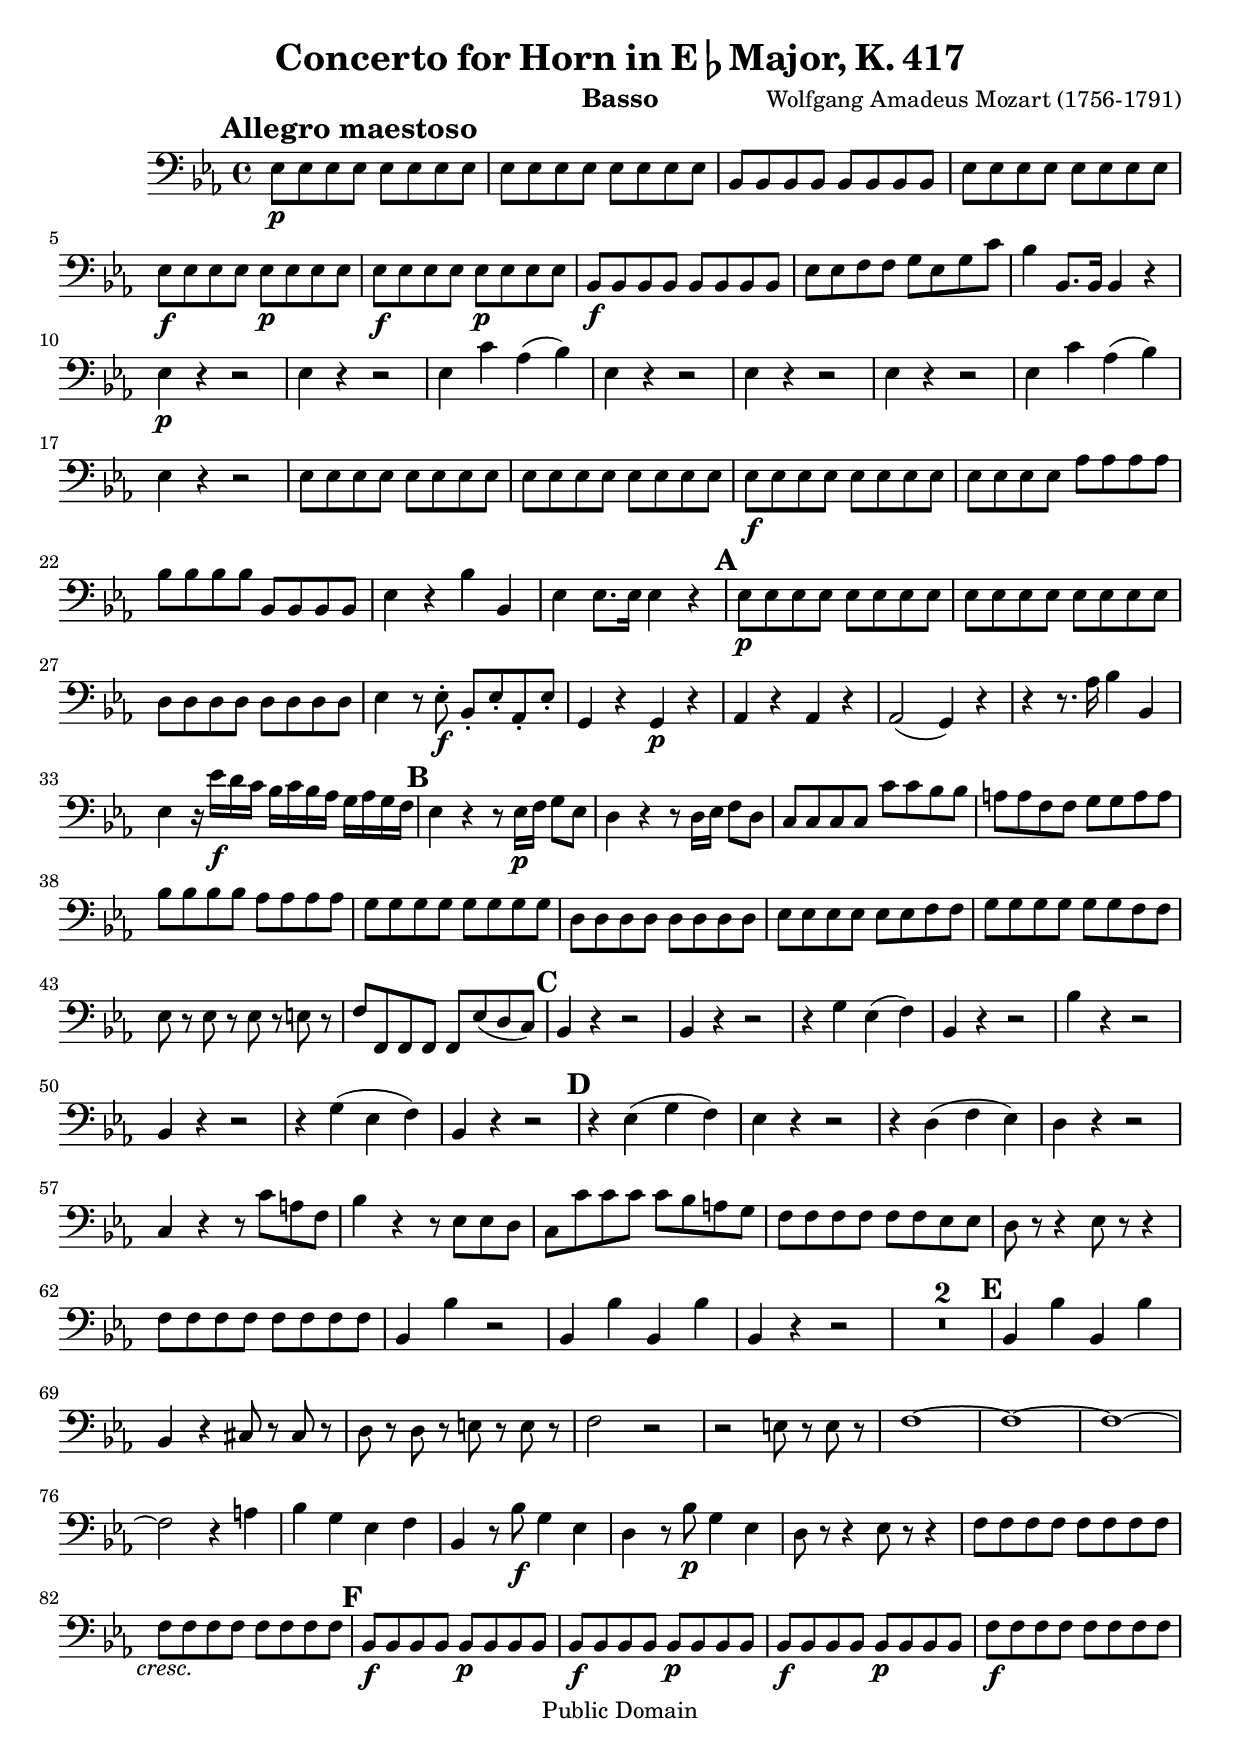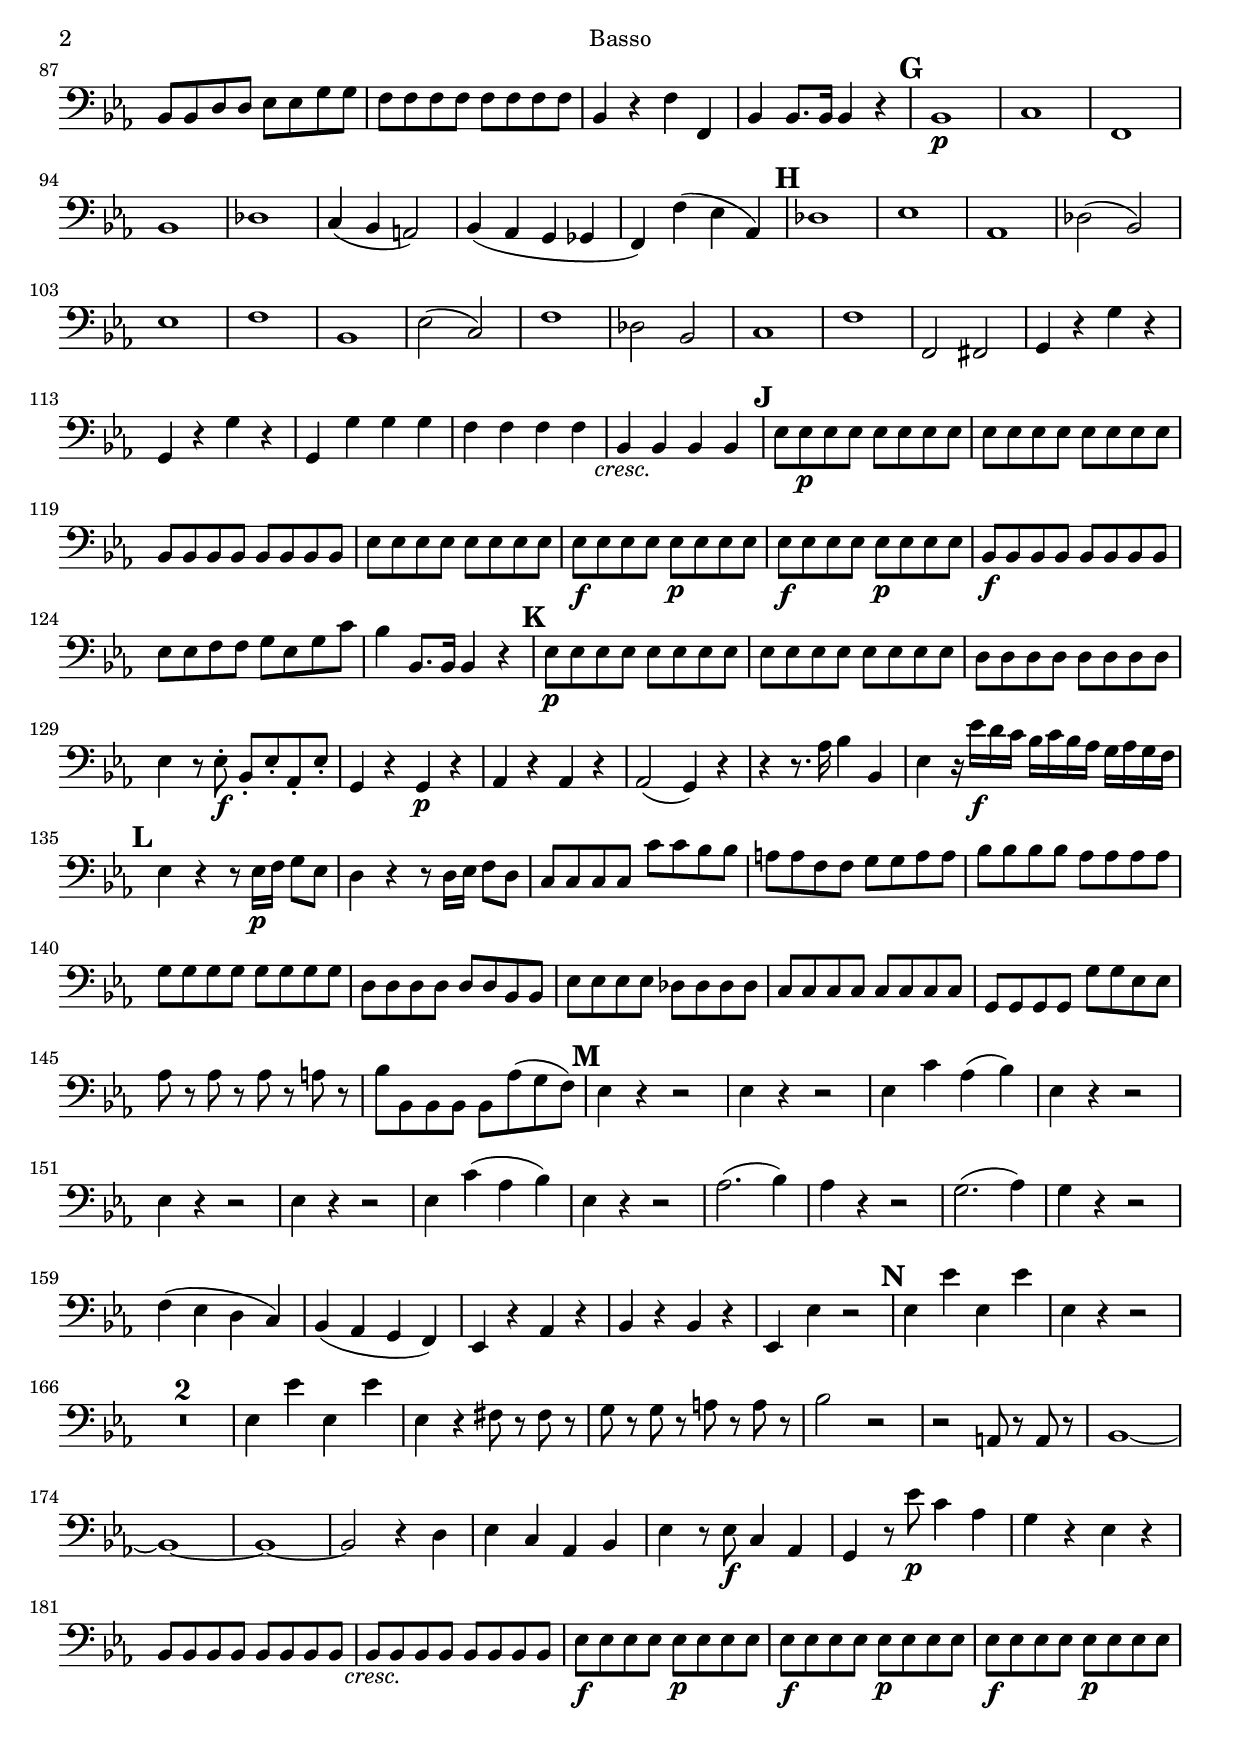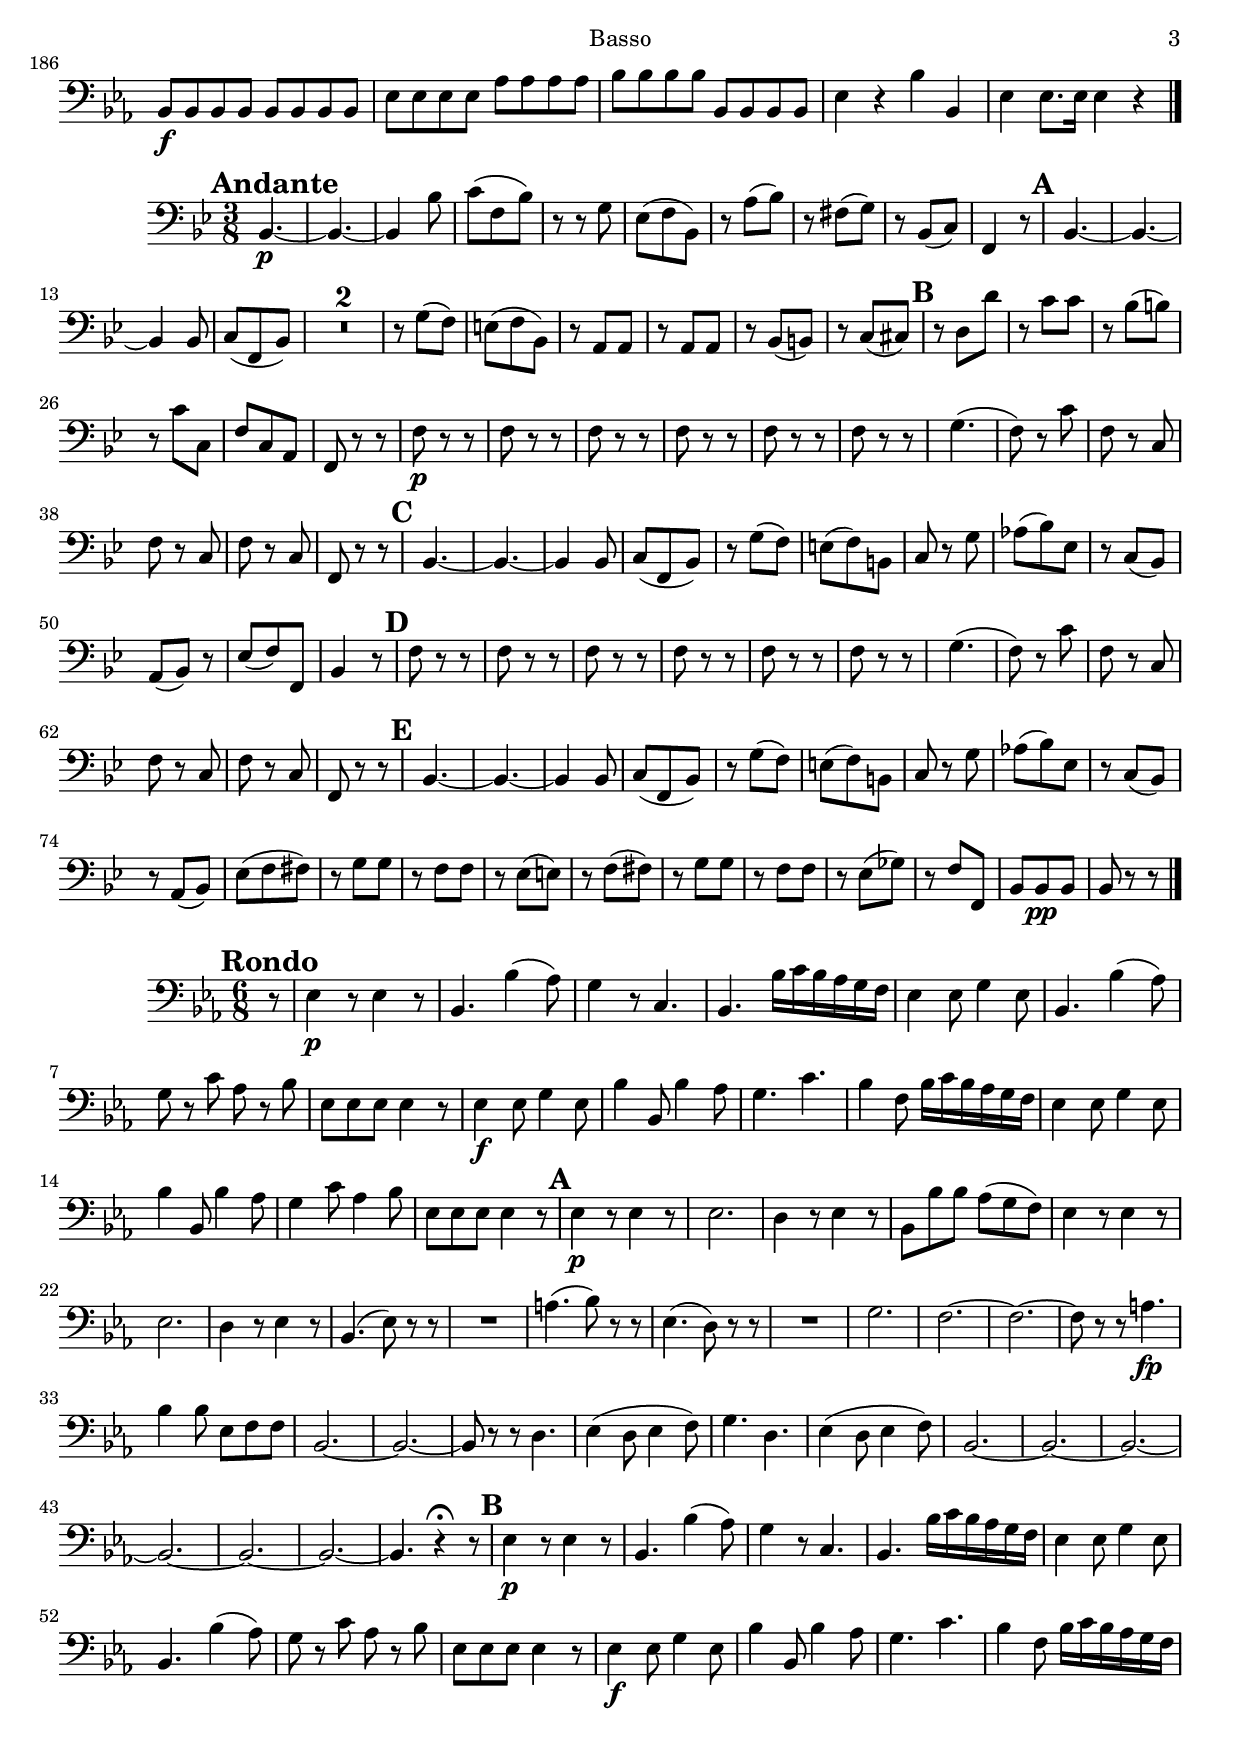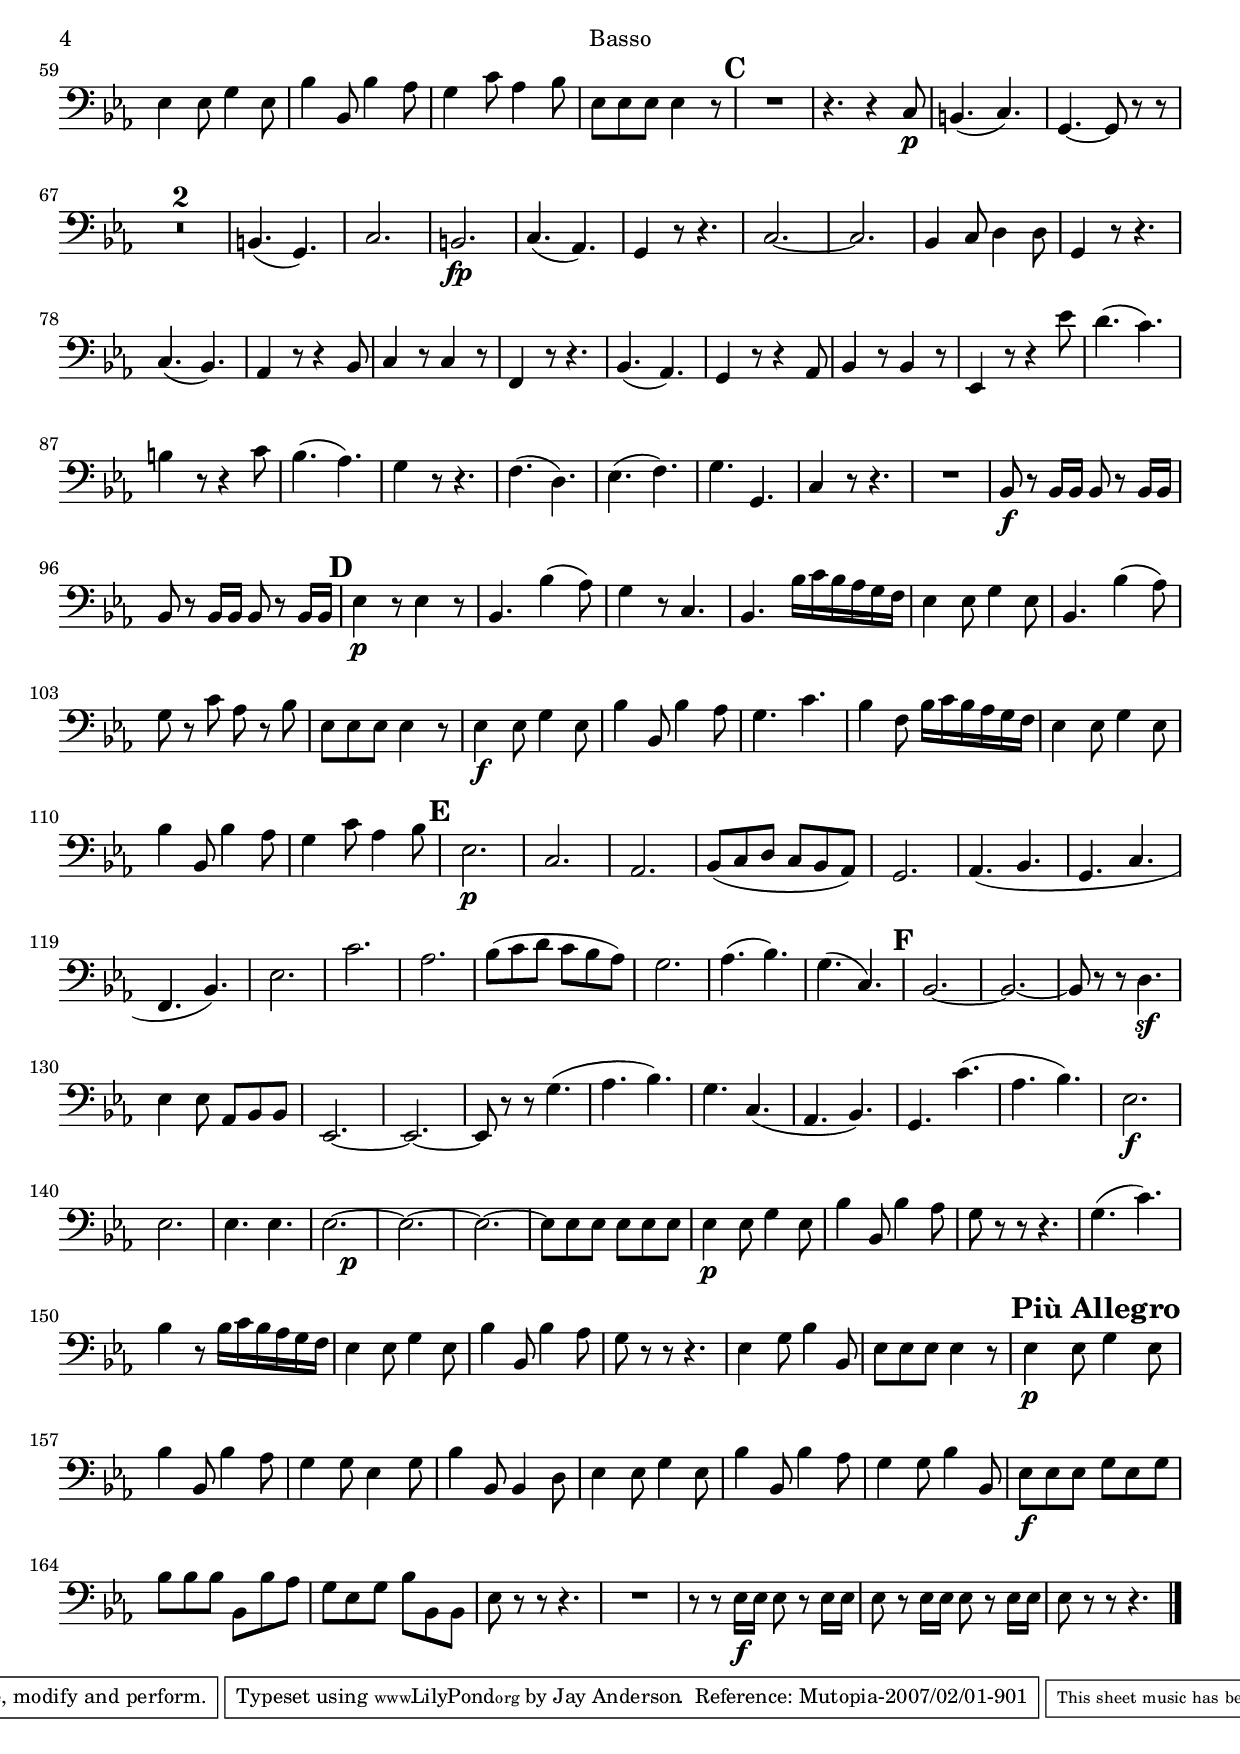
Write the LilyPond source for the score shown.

\version "2.11.12"

\include "defs.lyi"
\include "defs.lyi"

bassMvtI = \relative c
{
  \key ees \major
  \clef bass
  ees8\p \repeat unfold 15 ees |
  \repeat unfold 8 bes |
  \repeat unfold 8 ees |
  \repeat unfold 2 {ees\f ees ees ees ees\p ees ees ees |}
  bes\f \repeat unfold 7 bes |
  ees ees f f g ees g c |
  bes4 bes,8. bes16 bes4 r |

  ees4\p r r2 |
  ees4 r r2 |
  ees4 c' aes( bes) |
  \repeat unfold 3 { ees,4 r r2 | }
  ees4 c' aes( bes) |
  ees, r r2 |
  \repeat unfold 16 ees8 |
  ees\f \repeat unfold 11 ees8 aes aes aes aes |
  bes bes bes bes bes, bes bes bes |
  ees4 r bes' bes, |
  ees ees8. ees16 ees4 r |

  %solo
  ees8\p \repeat unfold 15 ees8 |
  \repeat unfold 8 d |
  ees4 r8 ees-.\f bes-. ees-. aes,-. ees'-. |
  g,4 r g\p r |
  aes r aes r |
  aes2( g4) r |
  r r8. aes'16 bes4 bes, |
  ees r16 ees'\f d c bes c bes aes g aes g f |
  ees4 r r8 ees16\p f g8 ees |
  d4 r r8 d16 ees f8 d |
  c c c c c' c bes bes |
  a a f f g g a a |
  bes bes bes bes aes aes aes aes |
  \repeat unfold 8 g |
  \repeat unfold 8 d |
  ees ees ees ees ees ees f f |
  g g g g g g f f |
  ees r ees r ees r e r |
  f f, f f f ees'( d c) |
  bes4 r r2 |
  bes4 r r2 |
  r4 g' ees( f) |
  bes,4 r r2 |
  bes'4 r r2 |
  bes,4 r r2 |
  r4 g'( ees f) |
  bes,4 r r2 |
  r4 ees( g f) |
  ees4 r r2 |
  r4 d( f ees) |
  d4 r r2 |
  c4 r r8 c' a f |
  bes4 r r8 ees, ees d |
  c c' c c c bes a g |
  f f f f f f ees ees |
  d8 r r4 ees8 r r4 |
  \repeat unfold 8 f8 |
  bes,4 bes' r2 |

  %tutti
  bes,4 bes' bes, bes' |
  bes, r r2 |
  R1*2 |

  %solo
  bes4 bes' bes, bes' |
  bes, r cis8 r cis r |
  d r d r e r e r |
  f2 r |
  r e8 r e r |
  f1~ | f~ | f~ |
  f2 r4 a |
  bes g ees f |
  bes, r8 bes'\f g4 ees |
  d r8 bes'\p g4 ees |
  d8 r r4 ees8 r r4 |
  \repeat unfold 8 f8 |
  f\mcresc \repeat unfold 7 f |

  %tutti
  \repeat unfold 3 { bes,8\f bes bes bes bes\p bes bes bes | }
  f'\f \repeat unfold 7 f |
  bes, bes d d ees ees g g |
  \repeat unfold 8 f |
  bes,4 r f' f, |
  bes bes8. bes16 bes4 r |
  bes1\p | c | f, | bes | des |
  c4( bes a2) |
  bes4( aes g ges |
  f) f'( ees aes,) |
  des1 | ees | aes, |
  des2( bes) |
  ees1 | f | bes, |
  ees2( c) |
  f1 |
  des2 bes |
  c1 | f |
  f,2 fis |
  g4 r g' r |
  g, r g' r |
  g, g' g g |
  f f f f |
  bes,\mcresc bes bes bes |

  %tutti
  ees8 ees\p \repeat unfold 14 ees |
  \repeat unfold 8 bes |
  \repeat unfold 8 ees |
  \repeat unfold 2 { ees\f ees ees ees ees\p ees ees ees| }
  bes\f \repeat unfold 7 bes |
  ees ees f f g ees g c |
  bes4 bes,8. bes16 bes4 r |

  %solo
  ees8\p \repeat unfold 15 ees8 |
  \repeat unfold 8 d |
  ees4 r8 ees-.\f bes-. ees-. aes,-. ees'-. |
  g,4 r g\p r |
  aes r aes r |
  aes2( g4) r |
  r r8. aes'16 bes4 bes, |
  ees r16 ees'\f d c bes c bes aes g aes g f |
  ees4 r r8 ees16\p f g8 ees |
  d4 r r8 d16 ees f8 d |
  c c c c c' c bes bes |
  a a f f g g a a |
  bes bes bes bes aes aes aes aes |
  \repeat unfold 8 g |
  d d d d d d bes bes |
  ees ees ees ees des des des des |
  \repeat unfold 8 c |
  g g g g g' g ees ees |
  aes r aes r aes r a r |
  bes bes, bes bes bes aes'( g f) |

  %tutti
  \repeat unfold 2 { ees4 r r2 | }
  ees4 c' aes( bes) |
  \repeat unfold 3 { ees,4 r r2 | }
  ees4 c'( aes bes) |
  ees,4 r r2 |
  aes2.( bes4) |
  aes4 r r2 |
  g2.( aes4) |
  g4 r r2 |
  f4( ees d c) |
  bes( aes g f) |
  ees r aes r |
  bes r bes r |
  ees, ees' r2 |

  %tutti
  ees4 ees' ees, ees' |
  ees, r r2 |
  R1*2 |

  %solo
  ees4 ees' ees, ees' |
  ees, r fis8 r fis r |
  g r g r a r a r |
  bes2 r |
  r a,8 r a r |
  bes1~ | bes~ | bes~ |
  bes2 r4 d4 |
  ees c aes bes |
  ees r8 ees\f c4 aes |
  g r8 ees''8\p c4 aes |
  g r ees r |
  \repeat unfold 8 bes8 |
  bes\mcresc \repeat unfold 7 bes |

  %tutti
  \repeat unfold 3 { ees8\f ees ees ees ees\p ees ees ees | }
  bes\f \repeat unfold 7 bes |
  ees ees ees ees aes aes aes aes |
  bes bes bes bes bes, bes bes bes |
  ees4 r bes' bes, |
  ees ees8. ees16 ees4 r |
}


\include "defs.lyi"

bassMvtII = \relative c
{
  \key bes \major
  \clef bass
  bes4.~\p | bes~ | bes4 bes'8 |
  c( f, bes) |
  r r g |
  ees( f bes,) |
  r a'( bes) |
  r fis( g) |
  r bes,( c) |
  f,4 r8 |
  bes4.~ | bes~ | bes4 bes8 |
  c( f, bes) |
  R4.*2 |
  r8 g'( f) |
  e( f bes,) |
  r a a |
  r a a |
  r bes( b) |
  r c( cis) |
  r d d' |
  r c c |
  r bes( b) |
  r c c, |
  f c a |
  f r r |
  f'\p r r | \repeat unfold 5 {f r r |}
  g4.( |
  f8) r c' |
  \repeat unfold 3 {f, r c |}
  f, r r |
  bes4.~ | bes~ | bes4 bes8 |
  c( f, bes) |
  r g'( f) |
  e( f) b, |
  c r g' |
  aes( bes) ees, |
  r c( bes) |
  a( bes) r
  ees( f) f, |
  bes4 r8 |
  \repeat unfold 6 {f' r r |}
  g4.( |
  f8) r c' |
  \repeat unfold 3 {f, r c |}
  f, r r |
  bes4.~ | bes~ | bes4 bes8 |
  c( f, bes) |
  r g'( f) |
  e( f) b, |
  c r g' |
  aes( bes) ees, |
  r c( bes) |
  r a( bes) |
  ees( f fis) |
  r g g |
  r f f |
  r ees( e) |
  r f( fis) |
  r g g |
  r f f |
  r ees( ges) |
  r f f, |
  bes bes\pp bes |
  bes r r |
}


\include "defs.lyi"

bassMvtIIIMain = \relative c
{
  ees4\p r8 ees4 r8 |
  bes4. bes'4( aes8) |
  g4 r8 c,4. |
  bes bes'16 c bes aes g f |
  ees4 ees8 g4 ees8 |
  bes4. bes'4( aes8) |
  g8 r c aes r bes |
  ees, ees ees ees4 r8 |

  ees4\f ees8 g4 ees8 |
  bes'4 bes,8 bes'4 aes8 |
  g4. c |
  bes4 f8 bes16 c bes aes g f |
  ees4 ees8 g4 ees8 |
  bes'4 bes,8 bes'4 aes8 |
  g4 c8 aes4 bes8 |
}

bassMvtIIIMainEnd = \relative c'
{
  ees, ees ees ees4 r8 |
}

bassMvtIII = \relative c
{
  \clef bass
  \key ees \major

  r8
  \bassMvtIIIMain
  \bassMvtIIIMainEnd

  ees4\p r8 ees4 r8 |
  ees2. |
  d4 r8 ees4 r8 |
  bes8 bes' bes aes( g f) |
  ees4 r8 ees4 r8 |
  ees2. |
  d4 r8 ees4 r8 |
  bes4.( ees8) r r |
  R2. |
  a4.( bes8) r r |
  ees,4.( d8) r r |
  R2. |
  g2. |
  f~ | f~ |
  f8 r r a4.\fp |
  bes4 bes8 ees, f f |
  bes,2.~ | bes~ |
  bes8 r r d4. |
  ees4( d8 ees4 f8) |
  g4. d |
  ees4( d8 ees4 f8) |
  \repeat unfold 6 bes,2.~ |
  bes4. r4\fermata r8 |

  \bassMvtIIIMain
  \bassMvtIIIMainEnd

  R2. |
  r4. r4 c8\p |
  b4.( c) |
  g4.~ g8 r r |
  R2.*2 |
  b4.( g) |
  c2. |
  b\fp |
  c4.( aes) |
  g4 r8 r4. |
  c2.~ | c |
  bes4 c8 d4 d8 |
  g,4 r8 r4. |
  c4.( bes) |
  aes4 r8 r4 bes8 |
  c4 r8 c4 r8 |
  f,4 r8 r4. |
  bes4.( aes) |
  g4 r8 r4 aes8 |
  bes4 r8 bes4 r8 |
  ees,4 r8 r4 ees''8 |
  d4.( c) |
  b4 r8 r4 c8 |
  bes4.( aes) |
  g4 r8 r4. |
  f4.( d) |
  ees( f) |
  g g, |
  c4 r8 r4. |
  R2. |
  bes8\f r bes16 bes \repeat unfold 3 {bes8 r bes16 bes} |

  \bassMvtIIIMain

  ees2.\p |
  c |
  aes |
  bes8( c d c bes aes) |
  g2. |
  aes4.( bes |
  g c |
  f, bes) |

  ees2. |
  c' |
  aes |
  bes8( c d c bes aes) |
  g2. |
  aes4.( bes) |
  g( c,) |
  bes2.~ | bes~ |
  bes8 r r d4.\sf |
  ees4 ees8 aes, bes bes |
  ees,2.~ | ees~ |
  ees8 r r g'4.( |
  aes bes) |
  g c,( |
  aes bes) |
  g c'( |
  aes bes) |
  ees,2.\f |
  ees2. |
  ees4. ees |
  << {s4. s\p} ees2.~ >> | ees~ | ees ~ |
  ees8 ees ees ees ees ees |
  ees4\p ees8 g4 ees8 |
  bes'4 bes,8 bes'4 aes8 |
  g8 r r r4. |
  g4.( c) |
  bes4 r8 bes16 c bes aes g f |
  ees4 ees8 g4 ees8 |
  bes'4 bes,8 bes'4 aes8 |
  g8 r r r4. |
  ees4 g8 bes4 bes,8 |
  ees ees ees ees4 r8 |

  ees4\p ees8 g4 ees8 |
  bes'4 bes,8 bes'4 aes8 |
  g4 g8 ees4 g8 |
  bes4 bes,8 bes4 d8 |
  ees4 ees8 g4 ees8 |
  bes'4 bes,8 bes'4 aes8 |
  g4 g8 bes4 bes,8 |
  ees8\f ees ees g ees g |
  bes bes bes bes, bes' aes |
  g ees g bes bes, bes |
  ees r r r4. |
  R2. |
  r8 r ees16\f ees ees8
    \repeat unfold 3 {r8 ees16 ees ees8} r r r4. |
}



instrument = "Basso"

\paper
{
  ragged-last-bottom = ##f
}

\book
{
  \include "Header.lyi"
  \score
  {
    \new Staff
    {
      \set Score.skipBars = ##t
      << \bassMvtI \outlineMvtI >>
    }
  }
  \score
  {
    \new Staff
    {
      \set Score.skipBars = ##t
      << \bassMvtII \outlineMvtII >>
    }
  }
  \score
  {
    \new Staff
    {
      \set Score.skipBars = ##t
      << \bassMvtIII \outlineMvtIII >>
    }
  }
}

